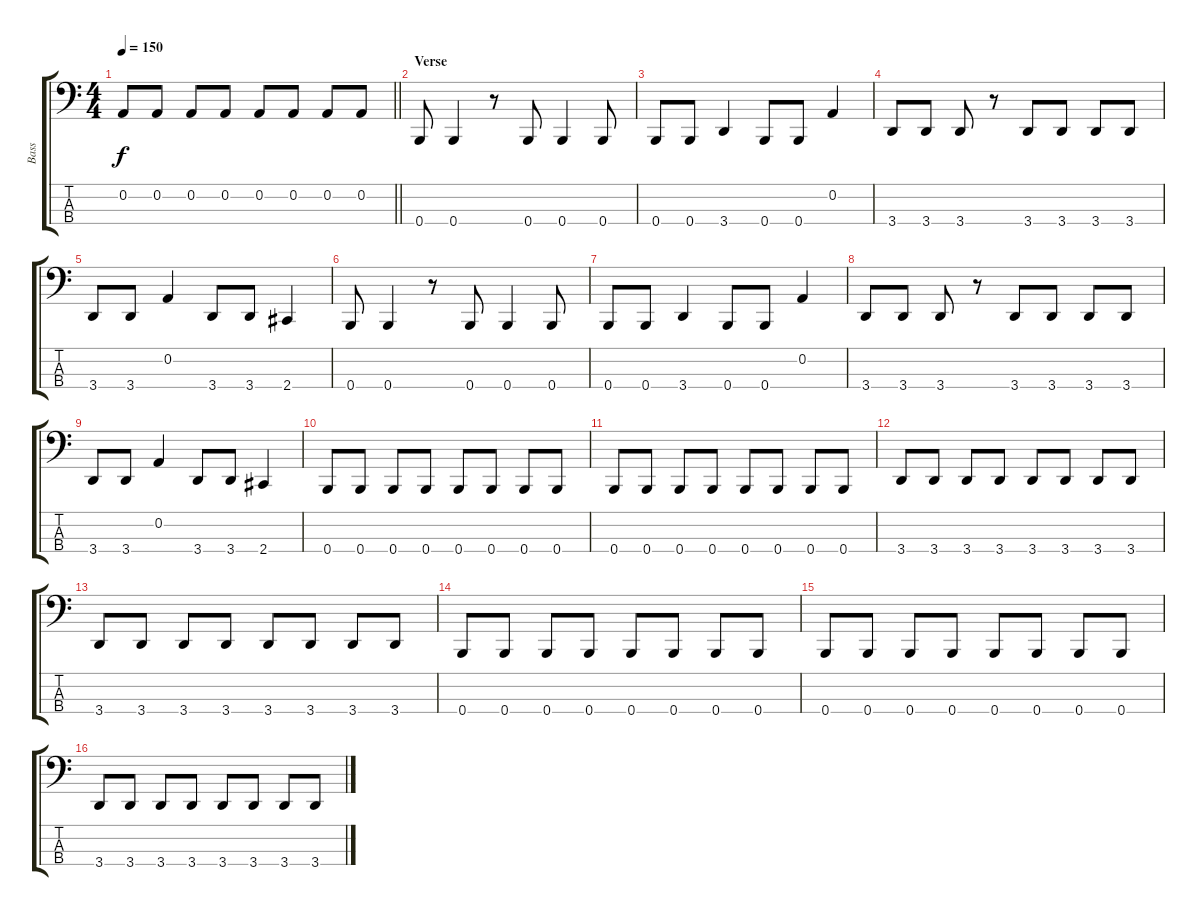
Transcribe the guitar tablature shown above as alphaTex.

\track ("Bass" "Bass") {instrument electricbassfinger}
\staff {score tabs}
\tuning (D2 A1 E1 B0) {hide}
\ts (4 4)
\tempo 150
\clef f4
\barLineRight lightlight
\ks c
0.2.8{dy f} 0.2.8 0.2.8 0.2.8 0.2.8 0.2.8 0.2.8 0.2.8 |
\section ("" "Verse")
0.4.8 0.4.4 r.8 0.4.8 0.4.4 0.4.8 |
0.4.8 0.4.8 3.4.4 0.4.8 0.4.8 0.2.4 |
3.4.8 3.4.8 3.4.8 r.8 3.4.8 3.4.8 3.4.8 3.4.8 |
3.4.8 3.4.8 0.2.4 3.4.8 3.4.8 2.4.4 |
0.4.8 0.4.4 r.8 0.4.8 0.4.4 0.4.8 |
0.4.8 0.4.8 3.4.4 0.4.8 0.4.8 0.2.4 |
3.4.8 3.4.8 3.4.8 r.8 3.4.8 3.4.8 3.4.8 3.4.8 |
3.4.8 3.4.8 0.2.4 3.4.8 3.4.8 2.4.4 |
0.4.8 0.4.8 0.4.8 0.4.8 0.4.8 0.4.8 0.4.8 0.4.8 |
0.4.8 0.4.8 0.4.8 0.4.8 0.4.8 0.4.8 0.4.8 0.4.8 |
3.4.8 3.4.8 3.4.8 3.4.8 3.4.8 3.4.8 3.4.8 3.4.8 |
3.4.8 3.4.8 3.4.8 3.4.8 3.4.8 3.4.8 3.4.8 3.4.8 |
0.4.8 0.4.8 0.4.8 0.4.8 0.4.8 0.4.8 0.4.8 0.4.8 |
0.4.8 0.4.8 0.4.8 0.4.8 0.4.8 0.4.8 0.4.8 0.4.8 |
3.4.8 3.4.8 3.4.8 3.4.8 3.4.8 3.4.8 3.4.8 3.4.8
